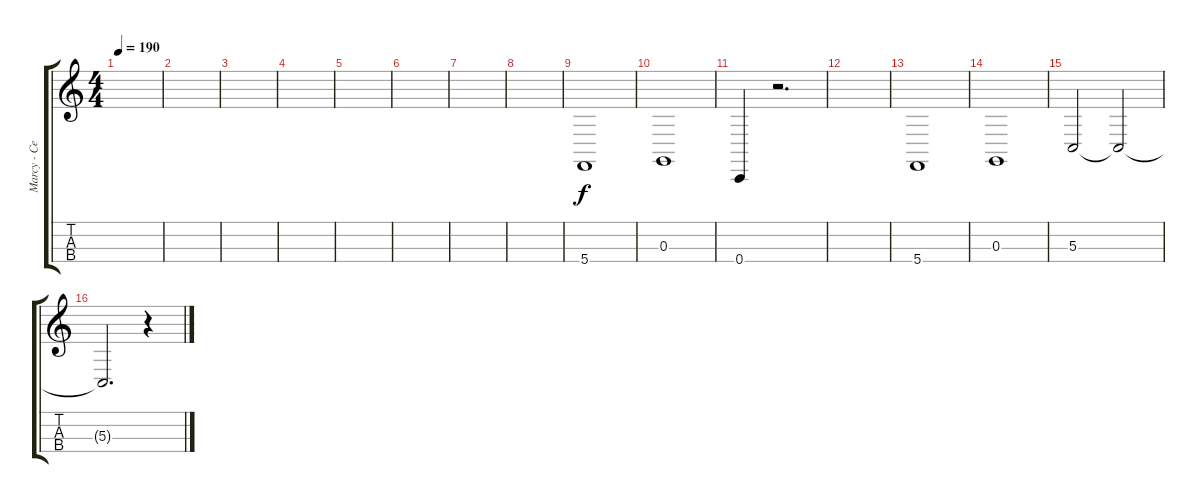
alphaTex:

\track ("Marcy - Cello" "Marcy - Ce") {instrument cello}
\staff {score tabs}
\tuning (A3 D3 G2 C2) {hide}
\ts (4 4)
\tempo 190
\clef g2
\ks c
|
|
|
|
|
|
|
|
5.4.1{dy f} |
0.3.1 |
0.4.4 r.2{d} |
|
5.4.1 |
0.3.1 |
5.3.2 5.3{t}.2{volume 3} |
5.3{t}.2{d} r.4
